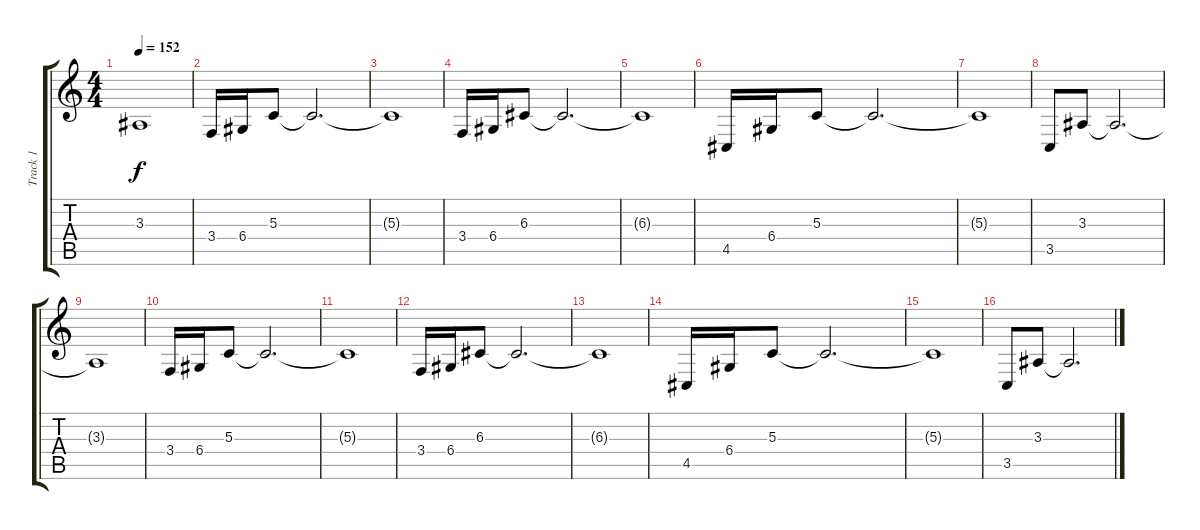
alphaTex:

\track ("Track 1" "Track 1") {instrument pad2warm}
\staff {score tabs}
\tuning (E4 B3 G3 D3 A2 E2) {hide}
\ts (4 4)
\tempo 152
\clef g2
\ks c
3.3{t}.1{dy f} |
3.4.16 6.4.16 5.3.8 5.3{t}.2{d} |
5.3{t}.1 |
3.4.16 6.4.16 6.3.8 6.3{t}.2{d} |
6.3{t}.1 |
4.5.16 6.4.16 5.3.8 5.3{t}.2{d} |
5.3{t}.1 |
3.5.8 3.3.8 3.3{t}.2{d} |
3.3{t}.1 |
3.4.16 6.4.16 5.3.8 5.3{t}.2{d} |
5.3{t}.1 |
3.4.16 6.4.16 6.3.8 6.3{t}.2{d} |
6.3{t}.1 |
4.5.16 6.4.16 5.3.8 5.3{t}.2{d} |
5.3{t}.1 |
3.5.8 3.3.8 3.3{t}.2{d}
